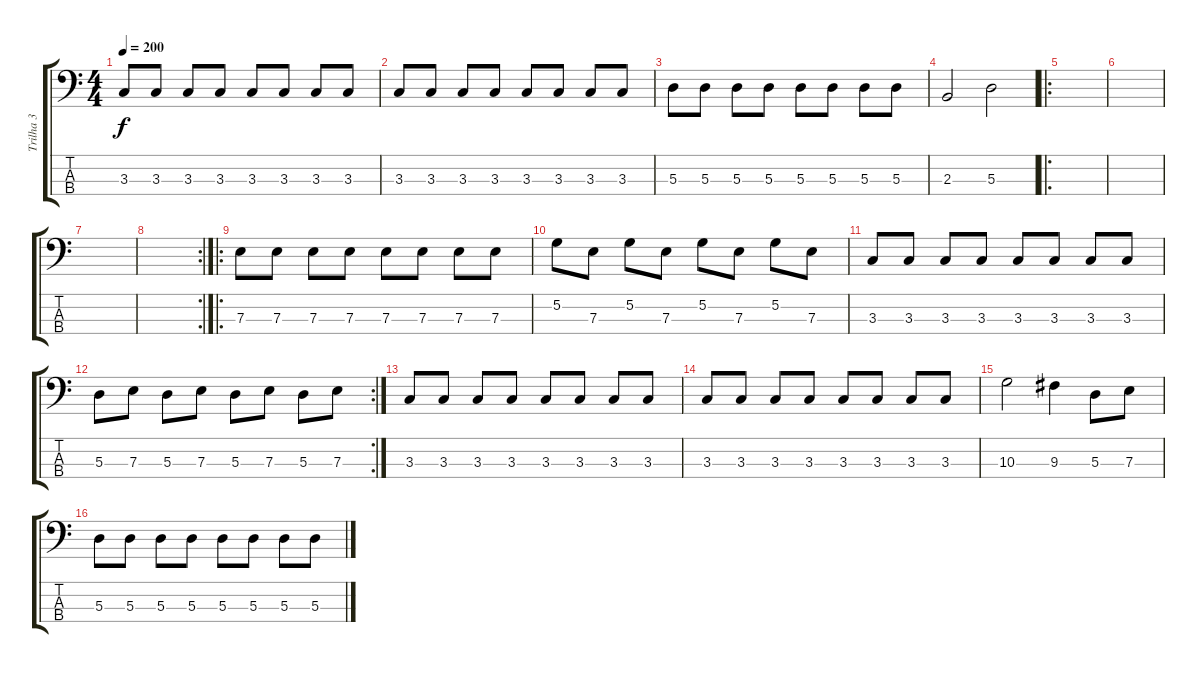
\track ("Trilha 3" "Trilha 3") {instrument electricbassfinger}
\staff {score tabs}
\tuning (G2 D2 A1 E1) {hide}
\ts (4 4)
\tempo 200
\clef f4
\ks c
3.3.8{dy f} 3.3.8 3.3.8 3.3.8 3.3.8 3.3.8 3.3.8 3.3.8 |
3.3.8 3.3.8 3.3.8 3.3.8 3.3.8 3.3.8 3.3.8 3.3.8 |
5.3.8 5.3.8 5.3.8 5.3.8 5.3.8 5.3.8 5.3.8 5.3.8 |
2.3.2 5.3.2 |
\ro
|
|
|
\rc 2
|
\ro
7.3.8 7.3.8 7.3.8 7.3.8 7.3.8 7.3.8 7.3.8 7.3.8 |
5.2.8 7.3.8 5.2.8 7.3.8 5.2.8 7.3.8 5.2.8 7.3.8 |
3.3.8 3.3.8 3.3.8 3.3.8 3.3.8 3.3.8 3.3.8 3.3.8 |
\rc 2
5.3.8 7.3.8 5.3.8 7.3.8 5.3.8 7.3.8 5.3.8 7.3.8 |
3.3.8 3.3.8 3.3.8 3.3.8 3.3.8 3.3.8 3.3.8 3.3.8 |
3.3.8 3.3.8 3.3.8 3.3.8 3.3.8 3.3.8 3.3.8 3.3.8 |
10.3.2 9.3.4 5.3.8 7.3.8 |
5.3.8 5.3.8 5.3.8 5.3.8 5.3.8 5.3.8 5.3.8 5.3.8
